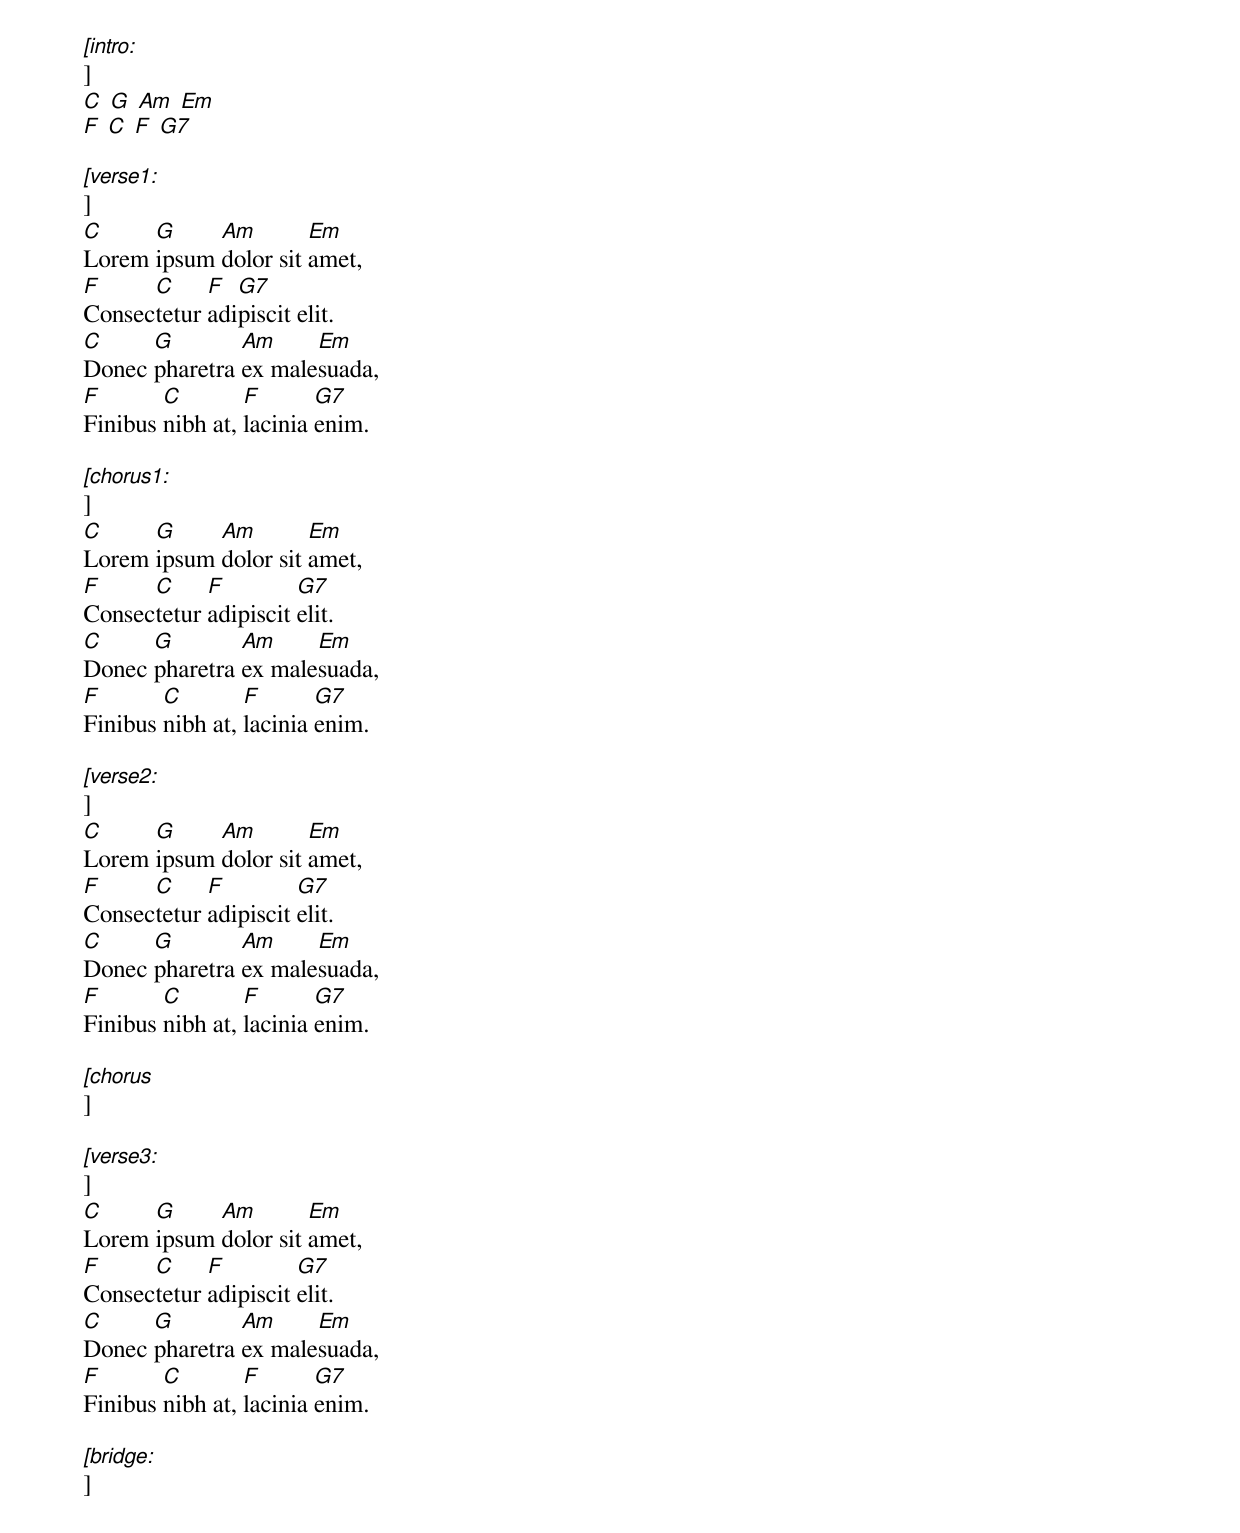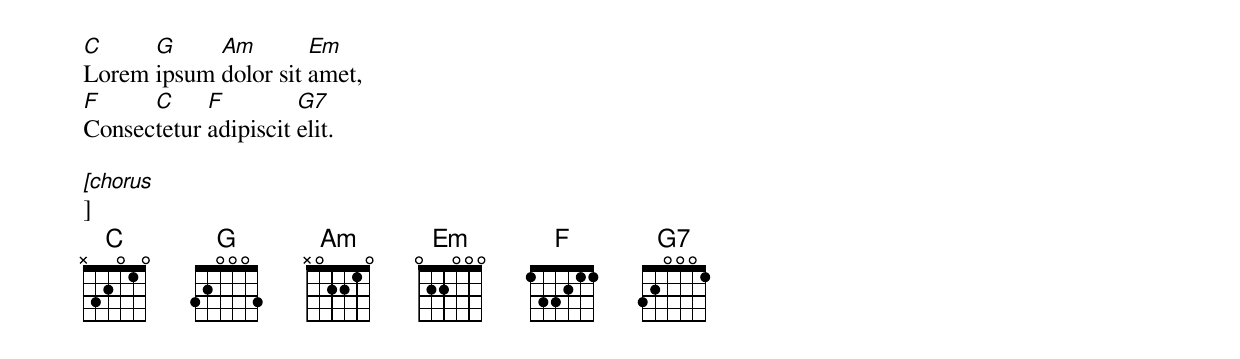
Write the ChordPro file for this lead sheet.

{{title:The Song Title}}
{{artist:The Artist}}
{{album:The Album Title}}
{{known_from:A Movie or Show Title}}
{{original_artist:The Original Artist}}

{{year:1970}}

{{source:https://example.com/}}

{{listen:https://listen.example.com/}}


[[intro:]]
[C] [G] [Am] [Em]
[F] [C] [F] [G7]

[[verse1:]]
[C]Lorem [G]ipsum [Am]dolor sit [Em]amet,
[F]Consec[C]tetur [F]adi[G7]piscit elit.
[C]Donec [G]pharetra [Am]ex male[Em]suada,
[F]Finibus [C]nibh at, [F]lacinia [G7]enim.

[[chorus1:]]
[C]Lorem [G]ipsum [Am]dolor sit [Em]amet,
[F]Consec[C]tetur [F]adipiscit [G7]elit.
[C]Donec [G]pharetra [Am]ex male[Em]suada,
[F]Finibus [C]nibh at, [F]lacinia [G7]enim.

[[verse2:]]
[C]Lorem [G]ipsum [Am]dolor sit [Em]amet,
[F]Consec[C]tetur [F]adipiscit [G7]elit.
[C]Donec [G]pharetra [Am]ex male[Em]suada,
[F]Finibus [C]nibh at, [F]lacinia [G7]enim.

[[chorus]]

[[verse3:]]
[C]Lorem [G]ipsum [Am]dolor sit [Em]amet,
[F]Consec[C]tetur [F]adipiscit [G7]elit.
[C]Donec [G]pharetra [Am]ex male[Em]suada,
[F]Finibus [C]nibh at, [F]lacinia [G7]enim.

[[bridge:]]
[C]Lorem [G]ipsum [Am]dolor sit [Em]amet,
[F]Consec[C]tetur [F]adipiscit [G7]elit.

[[chorus]]
